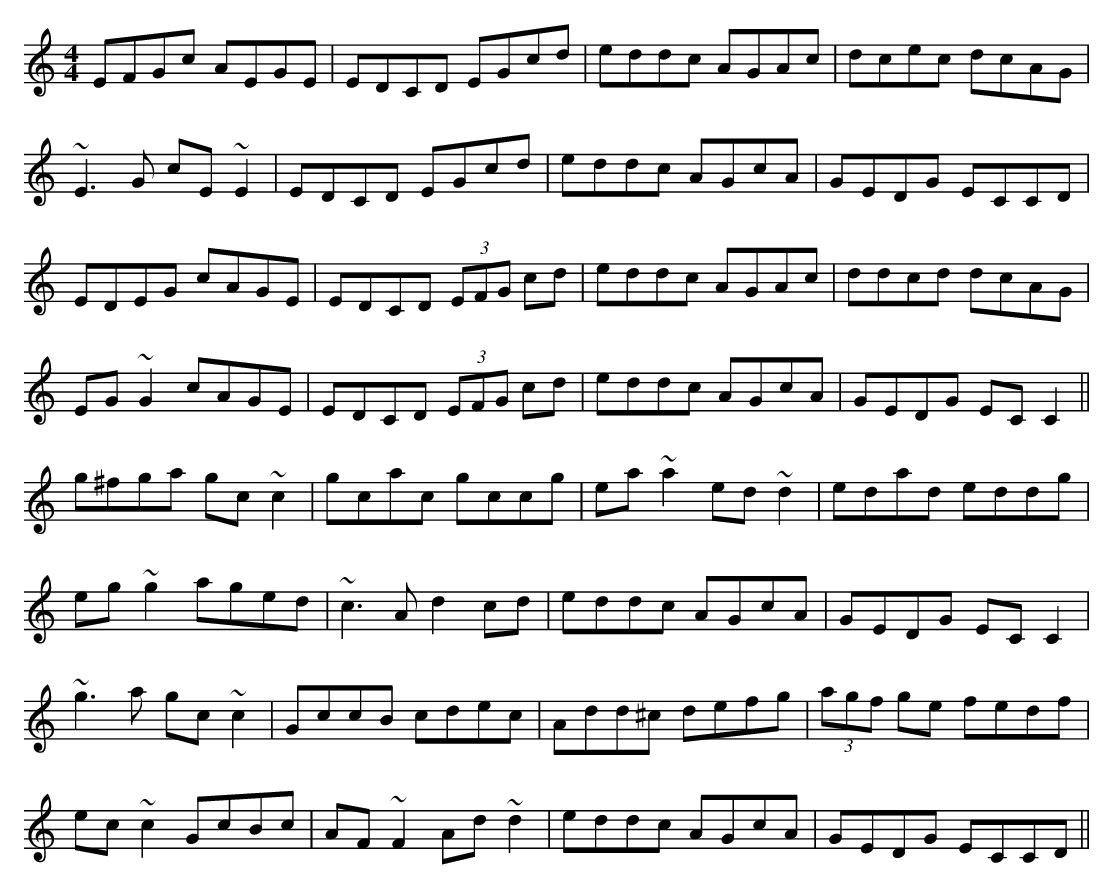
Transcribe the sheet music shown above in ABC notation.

X:1
M:4/4
K:C
EFGc AEGE|EDCD EGcd|eddc AGAc|dcec dcAG|
~E3G cE~E2|EDCD EGcd|eddc AGcA|GEDG ECCD|
EDEG cAGE|EDCD (3EFG cd|eddc AGAc|ddcd dcAG|
EG~G2 cAGE|EDCD (3EFG cd|eddc AGcA|GEDG ECC2||
g^fga gc ~c2|gcac gccg|ea~a2 ed~d2|edad eddg|
eg~g2 aged|~c3A d2cd|eddc AGcA|GEDG ECC2|
~g3a gc~c2|GccB cdec|Add^c defg|(3agf ge fedf|
ec~c2 GcBc|AF~F2 Ad~d2|eddc AGcA|GEDG ECCD||
